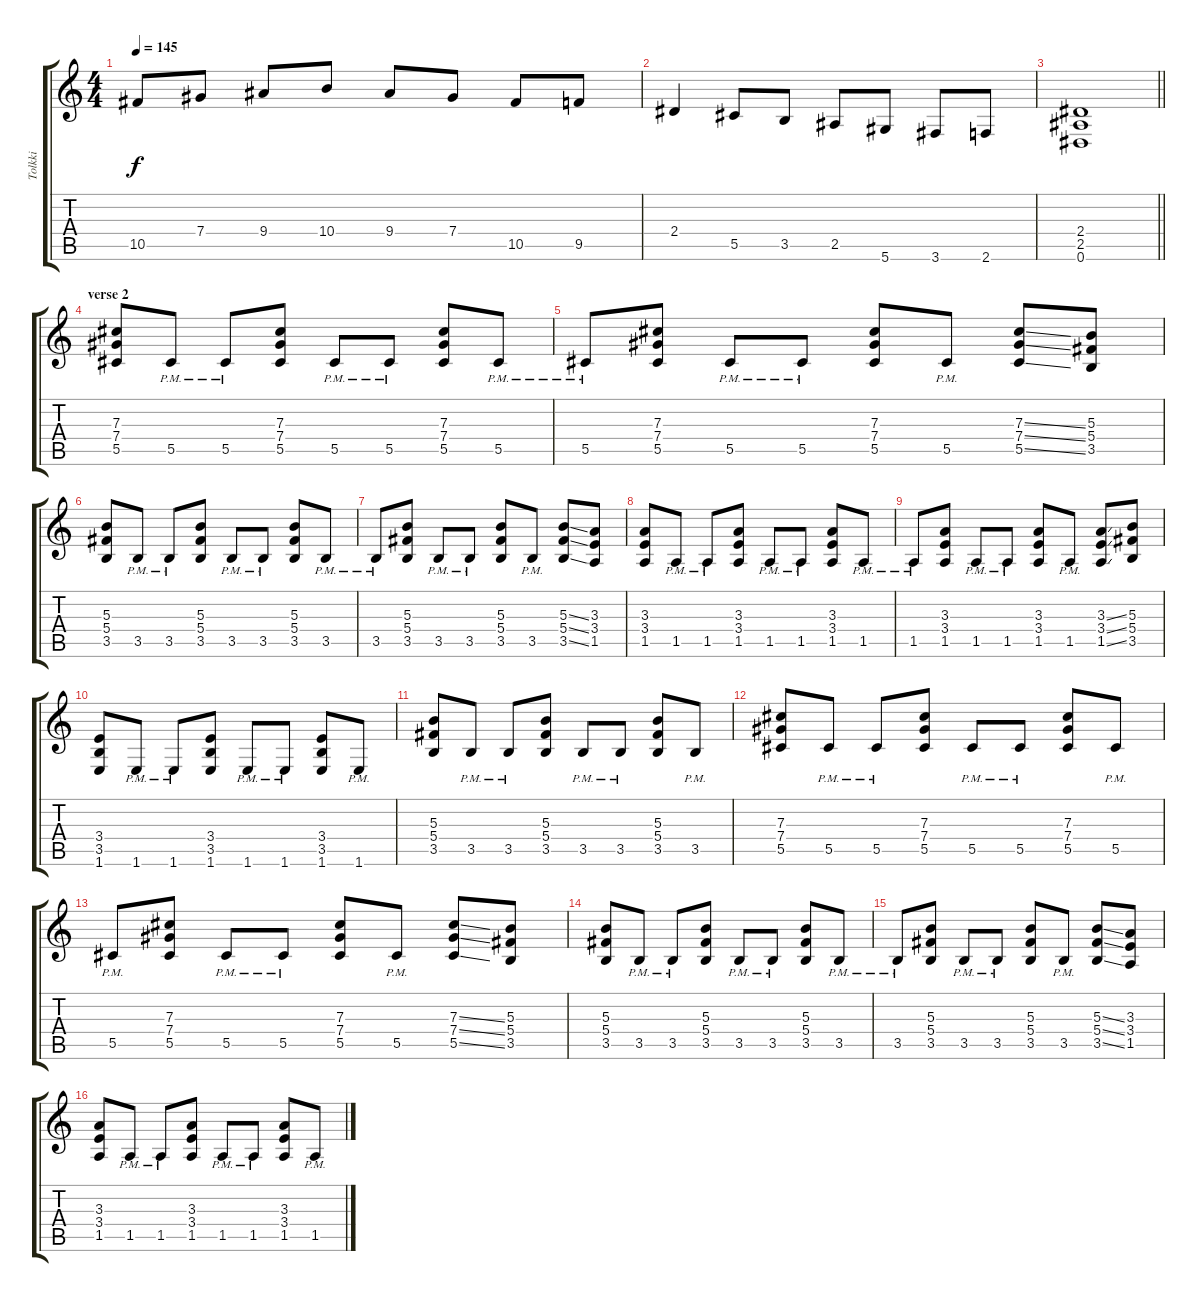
\track ("Tolkki" "Tolkki") {instrument overdrivenguitar}
\staff {score tabs}
\tuning (Eb4 Bb3 Gb3 Db3 Ab2 Eb2) {hide}
\ts (4 4)
\tempo 145
\clef g2
\ks c
10.5.8{dy f} 7.4.8 9.4.8 10.4.8 9.4.8 7.4.8 10.5.8 9.5.8 |
2.4.4 5.5.8 3.5.8 2.5.8 5.6.8 3.6.8 2.6.8 |
\barLineRight lightlight
(2.4 2.5 0.6).1 |
\section ("" "verse 2")
(7.3 7.4 5.5).8 5.5{pm}.8 5.5{pm}.8 (7.3 7.4 5.5).8 5.5{pm}.8 5.5{pm}.8 (7.3 7.4 5.5).8 5.5{pm}.8 |
5.5{pm}.8 (7.3 7.4 5.5).8 5.5{pm}.8 5.5{pm}.8 (7.3 7.4 5.5).8 5.5{pm}.8 (7.3{ss} 7.4{ss} 5.5{ss}).8 (5.3 5.4 3.5).8 |
(5.3 5.4 3.5).8 3.5{pm}.8 3.5{pm}.8 (5.3 5.4 3.5).8 3.5{pm}.8 3.5{pm}.8 (5.3 5.4 3.5).8 3.5{pm}.8 |
3.5{pm}.8 (5.3 5.4 3.5).8 3.5{pm}.8 3.5{pm}.8 (5.3 5.4 3.5).8 3.5{pm}.8 (5.3{ss} 5.4{ss} 3.5{ss}).8 (3.3 3.4 1.5).8 |
(3.3 3.4 1.5).8 1.5{pm}.8 1.5{pm}.8 (3.3 3.4 1.5).8 1.5{pm}.8 1.5{pm}.8 (3.3 3.4 1.5).8 1.5{pm}.8 |
1.5{pm}.8 (3.3 3.4 1.5).8 1.5{pm}.8 1.5{pm}.8 (3.3 3.4 1.5).8 1.5{pm}.8 (3.3{ss} 3.4{ss} 1.5{ss}).8 (5.3 5.4 3.5).8 |
(3.4 3.5 1.6).8 1.6{pm}.8 1.6{pm}.8 (3.4 3.5 1.6).8 1.6{pm}.8 1.6{pm}.8 (3.4 3.5 1.6).8 1.6{pm}.8 |
(5.3 5.4 3.5).8 3.5{pm}.8 3.5{pm}.8 (5.3 5.4 3.5).8 3.5{pm}.8 3.5{pm}.8 (5.3 5.4 3.5).8 3.5{pm}.8 |
(7.3 7.4 5.5).8 5.5{pm}.8 5.5{pm}.8 (7.3 7.4 5.5).8 5.5{pm}.8 5.5{pm}.8 (7.3 7.4 5.5).8 5.5{pm}.8 |
5.5{pm}.8 (7.3 7.4 5.5).8 5.5{pm}.8 5.5{pm}.8 (7.3 7.4 5.5).8 5.5{pm}.8 (7.3{ss} 7.4{ss} 5.5{ss}).8 (5.3 5.4 3.5).8 |
(5.3 5.4 3.5).8 3.5{pm}.8 3.5{pm}.8 (5.3 5.4 3.5).8 3.5{pm}.8 3.5{pm}.8 (5.3 5.4 3.5).8 3.5{pm}.8 |
3.5{pm}.8 (5.3 5.4 3.5).8 3.5{pm}.8 3.5{pm}.8 (5.3 5.4 3.5).8 3.5{pm}.8 (5.3{ss} 5.4{ss} 3.5{ss}).8 (3.3 3.4 1.5).8 |
(3.3 3.4 1.5).8 1.5{pm}.8 1.5{pm}.8 (3.3 3.4 1.5).8 1.5{pm}.8 1.5{pm}.8 (3.3 3.4 1.5).8 1.5{pm}.8
